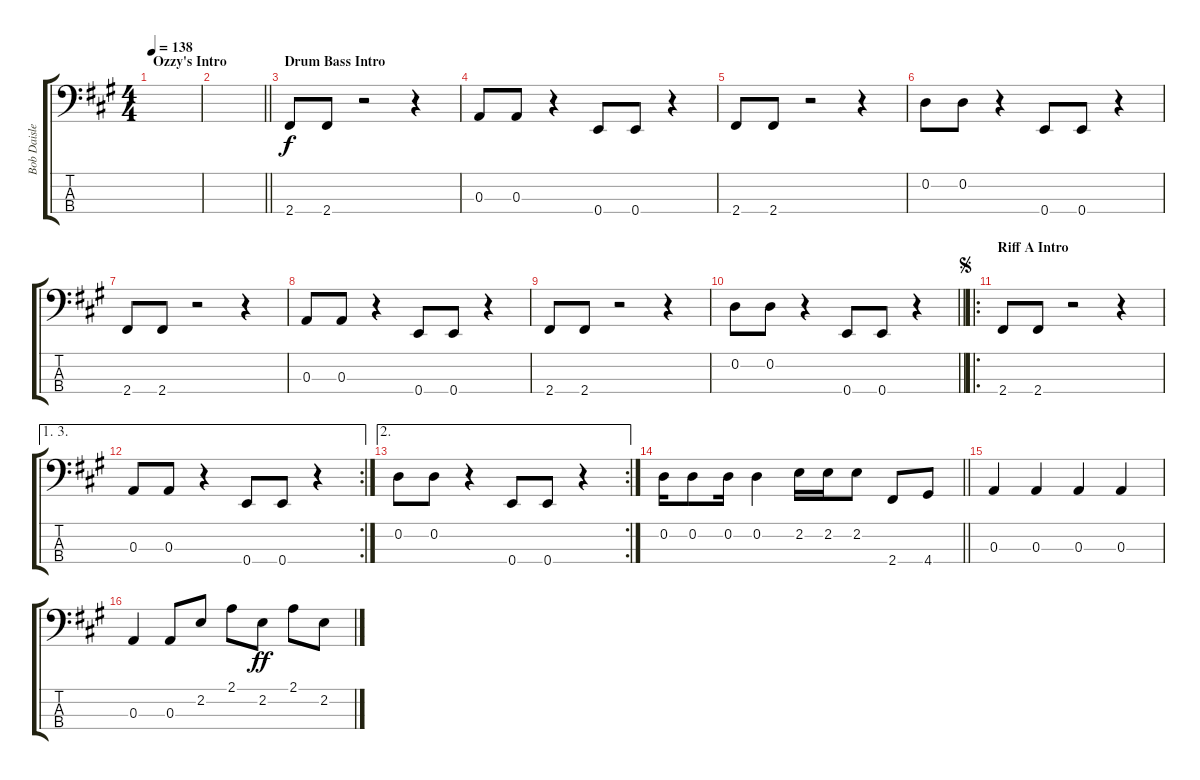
\track ("Bob Daisley" "Bob Daisle") {instrument electricbassfinger}
\staff {score tabs}
\tuning (G2 D2 A1 E1) {hide}
\ts (4 4)
\section ("" "Ozzy's Intro")
\tempo 138
\clef f4
\ks a
|
\barLineRight lightlight
|
\section ("" "Drum Bass Intro")
2.4.8 2.4.8 r.2 r.4 |
0.3.8 0.3.8 r.4 0.4.8 0.4.8 r.4 |
2.4.8 2.4.8 r.2 r.4 |
0.2.8 0.2.8 r.4 0.4.8 0.4.8 r.4 |
2.4.8 2.4.8 r.2 r.4 |
0.3.8 0.3.8 r.4 0.4.8 0.4.8 r.4 |
2.4.8 2.4.8 r.2 r.4 |
\barLineRight lightlight
0.2.8 0.2.8 r.4 0.4.8 0.4.8 r.4 |
\ro
\section ("" "Riff A Intro")
\jump segno
2.4.8 2.4.8 r.2 r.4 |
\ae (1 3)
\rc 2
0.3.8 0.3.8 r.4 0.4.8 0.4.8 r.4 |
\ae 2
\rc 2
0.2.8 0.2.8 r.4 0.4.8 0.4.8 r.4 |
\barLineRight lightlight
0.2.16 0.2.8 0.2.16 0.2.4 2.2.16 2.2.16 2.2.8 2.4.8 4.4.8 |
0.3.4 0.3.4 0.3.4 0.3.4 |
0.3.4 0.3.8 2.2.8 2.1.8 2.2.8{dy ff} 2.1.8 2.2.8
